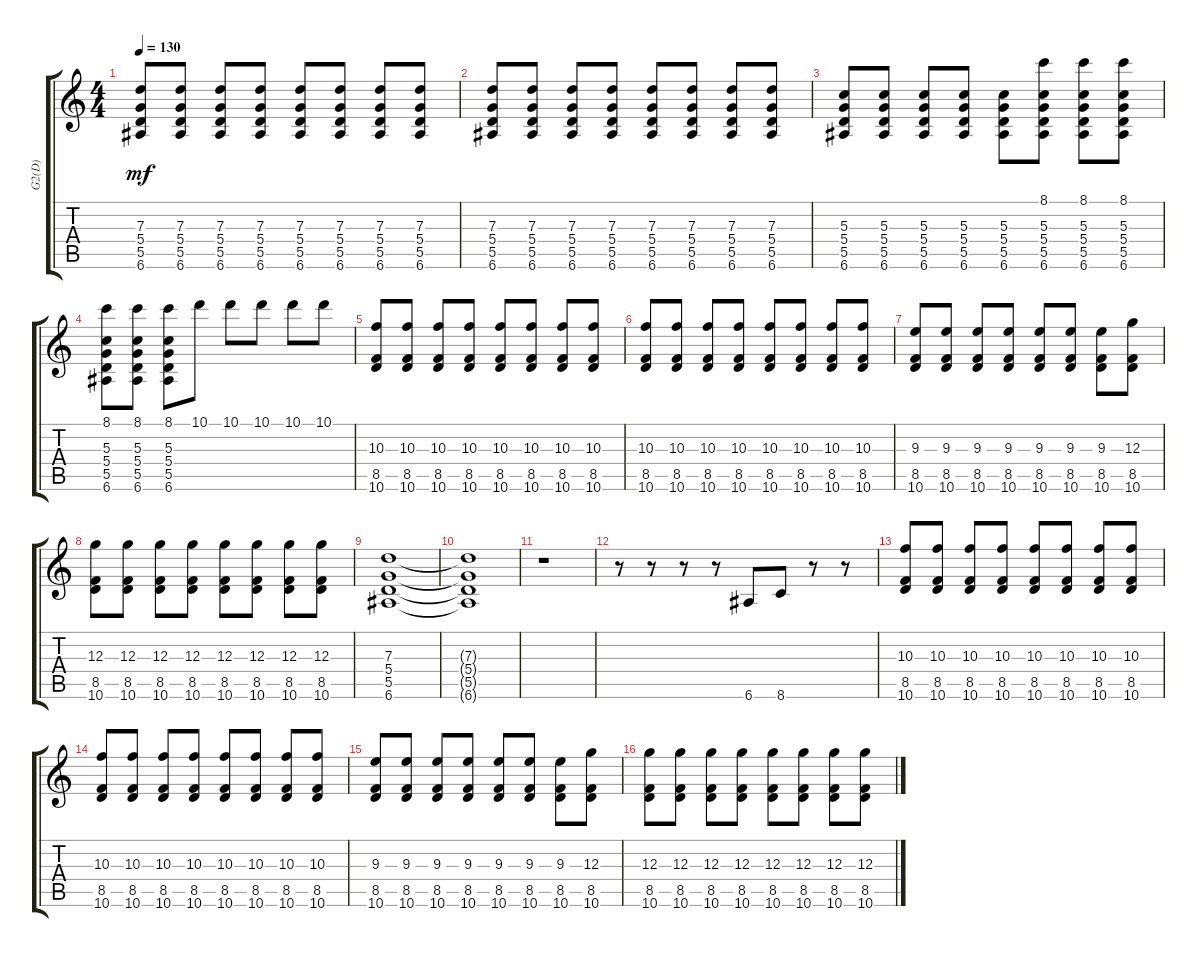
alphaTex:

\track ("G2(D)" "G2(D)") {instrument overdrivenguitar}
\staff {score tabs}
\tuning (E4 B3 G3 D3 A2 E2) {hide}
\ts (4 4)
\tempo 130
\clef g2
\ks c
(7.3 5.4 5.5 6.6).8{dy mf} (7.3 5.4 5.5 6.6).8 (7.3 5.4 5.5 6.6).8 (7.3 5.4 5.5 6.6).8 (7.3 5.4 5.5 6.6).8 (7.3 5.4 5.5 6.6).8 (7.3 5.4 5.5 6.6).8 (7.3 5.4 5.5 6.6).8 |
(7.3 5.4 5.5 6.6).8 (7.3 5.4 5.5 6.6).8 (7.3 5.4 5.5 6.6).8 (7.3 5.4 5.5 6.6).8 (7.3 5.4 5.5 6.6).8 (7.3 5.4 5.5 6.6).8 (7.3 5.4 5.5 6.6).8 (7.3 5.4 5.5 6.6).8 |
(5.3 5.4 5.5 6.6).8 (5.3 5.4 5.5 6.6).8 (5.3 5.4 5.5 6.6).8 (5.3 5.4 5.5 6.6).8 (5.3 5.4 5.5 6.6).8 (8.1 5.3 5.4 5.5 6.6).8 (8.1 5.3 5.4 5.5 6.6).8 (8.1 5.3 5.4 5.5 6.6).8 |
(8.1 5.3 5.4 5.5 6.6).8 (8.1 5.3 5.4 5.5 6.6).8 (8.1 5.3 5.4 5.5 6.6).8 10.1.8 10.1.8 10.1.8 10.1.8 10.1.8 |
(10.3 8.5 10.6).8 (10.3 8.5 10.6).8 (10.3 8.5 10.6).8 (10.3 8.5 10.6).8 (10.3 8.5 10.6).8 (10.3 8.5 10.6).8 (10.3 8.5 10.6).8 (10.3 8.5 10.6).8 |
(10.3 8.5 10.6).8 (10.3 8.5 10.6).8 (10.3 8.5 10.6).8 (10.3 8.5 10.6).8 (10.3 8.5 10.6).8 (10.3 8.5 10.6).8 (10.3 8.5 10.6).8 (10.3 8.5 10.6).8 |
(9.3 8.5 10.6).8 (9.3 8.5 10.6).8 (9.3 8.5 10.6).8 (9.3 8.5 10.6).8 (9.3 8.5 10.6).8 (9.3 8.5 10.6).8 (9.3 8.5 10.6).8 (12.3 8.5 10.6).8 |
(12.3 8.5 10.6).8 (12.3 8.5 10.6).8 (12.3 8.5 10.6).8 (12.3 8.5 10.6).8 (12.3 8.5 10.6).8 (12.3 8.5 10.6).8 (12.3 8.5 10.6).8 (12.3 8.5 10.6).8 |
(7.3 5.4 5.5 6.6).1 |
(7.3{t} 5.4{t} 5.5{t} 6.6{t}).1 |
r.1 |
r.8 r.8 r.8 r.8 6.6.8 8.6.8 r.8 r.8 |
(10.3 8.5 10.6).8 (10.3 8.5 10.6).8 (10.3 8.5 10.6).8 (10.3 8.5 10.6).8 (10.3 8.5 10.6).8 (10.3 8.5 10.6).8 (10.3 8.5 10.6).8 (10.3 8.5 10.6).8 |
(10.3 8.5 10.6).8 (10.3 8.5 10.6).8 (10.3 8.5 10.6).8 (10.3 8.5 10.6).8 (10.3 8.5 10.6).8 (10.3 8.5 10.6).8 (10.3 8.5 10.6).8 (10.3 8.5 10.6).8 |
(9.3 8.5 10.6).8 (9.3 8.5 10.6).8 (9.3 8.5 10.6).8 (9.3 8.5 10.6).8 (9.3 8.5 10.6).8 (9.3 8.5 10.6).8 (9.3 8.5 10.6).8 (12.3 8.5 10.6).8 |
(12.3 8.5 10.6).8 (12.3 8.5 10.6).8 (12.3 8.5 10.6).8 (12.3 8.5 10.6).8 (12.3 8.5 10.6).8 (12.3 8.5 10.6).8 (12.3 8.5 10.6).8 (12.3 8.5 10.6).8
